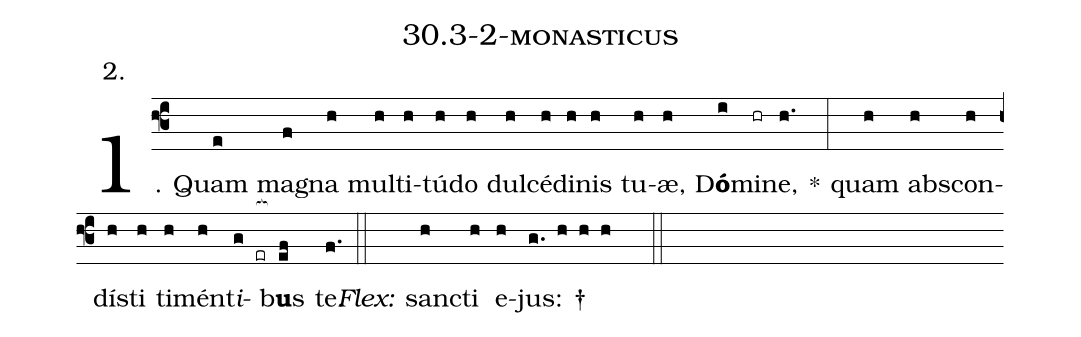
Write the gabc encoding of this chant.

name: 30.3-2-monasticus;
annotation: 2.;
%%
(f3)1. Quam(e) ma(f)gna(h) mul(h)ti(h)tú(h)do(h) dul(h)cé(h)di(h)nis(h) tu(h)æ,(h) D<b>ó</b>(i)mi(hr)ne,(h.) *(:) quam(h) abs(h)con(h)dís(h)ti(h) ti(h)mén(h)t<i>i</i>(g er[ocb:1{])b<b>u</b>s(ef[ocb:0}]) te.(f.) (::)
<i>Flex:</i>()  sanc(h)ti(h) e(h)jus: †(g. h h h  ::)
